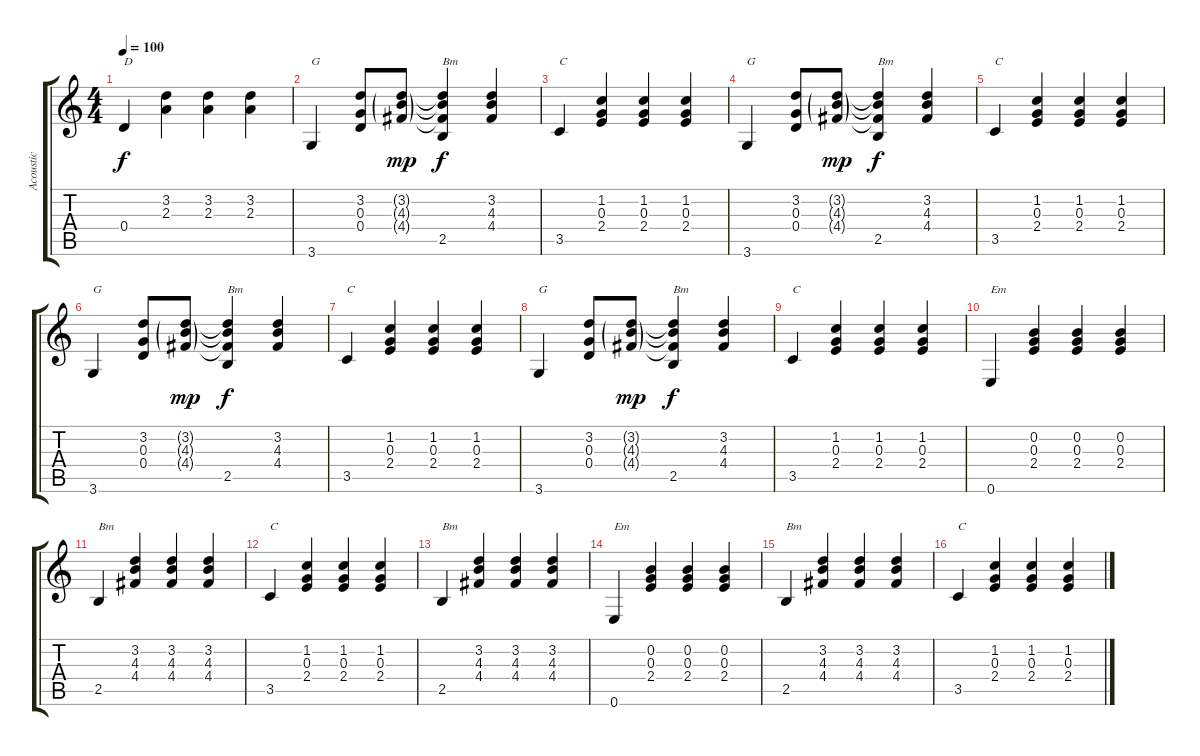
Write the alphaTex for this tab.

\track ("Acoustic" "Acoustic") {instrument acousticguitarsteel}
\staff {score tabs}
\tuning (E4 B3 G3 D3 A2 E2) {hide}
\ts (4 4)
\tempo 100
\clef g2
\ks c
0.4.4{txt "D" dy f} (3.2 2.3).4 (3.2 2.3).4 (3.2 2.3).4 |
3.6.4{txt "G"} (3.2 0.3 0.4).8 (3.2{g} 4.3{g} 4.4{g}).8{dy mp} (3.2{t} 4.3{t} 4.4{t} 2.5).4{txt "Bm" dy f} (3.2 4.3 4.4).4 |
3.5.4{txt "C"} (1.2 0.3 2.4).4 (1.2 0.3 2.4).4 (1.2 0.3 2.4).4 |
3.6.4{txt "G"} (3.2 0.3 0.4).8 (3.2{g} 4.3{g} 4.4{g}).8{dy mp} (3.2{t} 4.3{t} 4.4{t} 2.5).4{txt "Bm" dy f} (3.2 4.3 4.4).4 |
3.5.4{txt "C"} (1.2 0.3 2.4).4 (1.2 0.3 2.4).4 (1.2 0.3 2.4).4 |
3.6.4{txt "G"} (3.2 0.3 0.4).8 (3.2{g} 4.3{g} 4.4{g}).8{dy mp} (3.2{t} 4.3{t} 4.4{t} 2.5).4{txt "Bm" dy f} (3.2 4.3 4.4).4 |
3.5.4{txt "C"} (1.2 0.3 2.4).4 (1.2 0.3 2.4).4 (1.2 0.3 2.4).4 |
3.6.4{txt "G"} (3.2 0.3 0.4).8 (3.2{g} 4.3{g} 4.4{g}).8{dy mp} (3.2{t} 4.3{t} 4.4{t} 2.5).4{txt "Bm" dy f} (3.2 4.3 4.4).4 |
3.5.4{txt "C"} (1.2 0.3 2.4).4 (1.2 0.3 2.4).4 (1.2 0.3 2.4).4 |
0.6.4{txt "Em"} (0.2 0.3 2.4).4 (0.2 0.3 2.4).4 (0.2 0.3 2.4).4 |
2.5.4{txt "Bm"} (3.2 4.3 4.4).4 (3.2 4.3 4.4).4 (3.2 4.3 4.4).4 |
3.5.4{txt "C"} (1.2 0.3 2.4).4 (1.2 0.3 2.4).4 (1.2 0.3 2.4).4 |
2.5.4{txt "Bm"} (3.2 4.3 4.4).4 (3.2 4.3 4.4).4 (3.2 4.3 4.4).4 |
0.6.4{txt "Em"} (0.2 0.3 2.4).4 (0.2 0.3 2.4).4 (0.2 0.3 2.4).4 |
2.5.4{txt "Bm"} (3.2 4.3 4.4).4 (3.2 4.3 4.4).4 (3.2 4.3 4.4).4 |
3.5.4{txt "C"} (1.2 0.3 2.4).4 (1.2 0.3 2.4).4 (1.2 0.3 2.4).4
